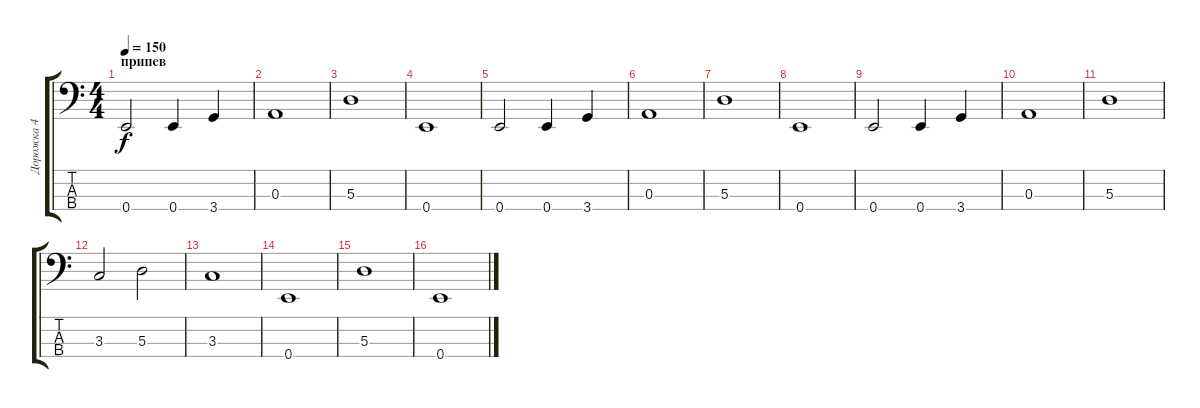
\track ("Дорожка 4" "Дорожка 4") {instrument electricbassfinger}
\staff {score tabs}
\tuning (G2 D2 A1 E1) {hide}
\ts (4 4)
\section ("" "припев ")
\tempo 150
\clef f4
\ks c
0.4.2{dy f} 0.4.4 3.4.4 |
0.3.1 |
5.3.1 |
0.4.1 |
0.4.2 0.4.4 3.4.4 |
0.3.1 |
5.3.1 |
0.4.1 |
0.4.2 0.4.4 3.4.4 |
0.3.1 |
5.3.1 |
3.3.2 5.3.2 |
3.3.1 |
0.4.1 |
5.3.1 |
0.4.1
